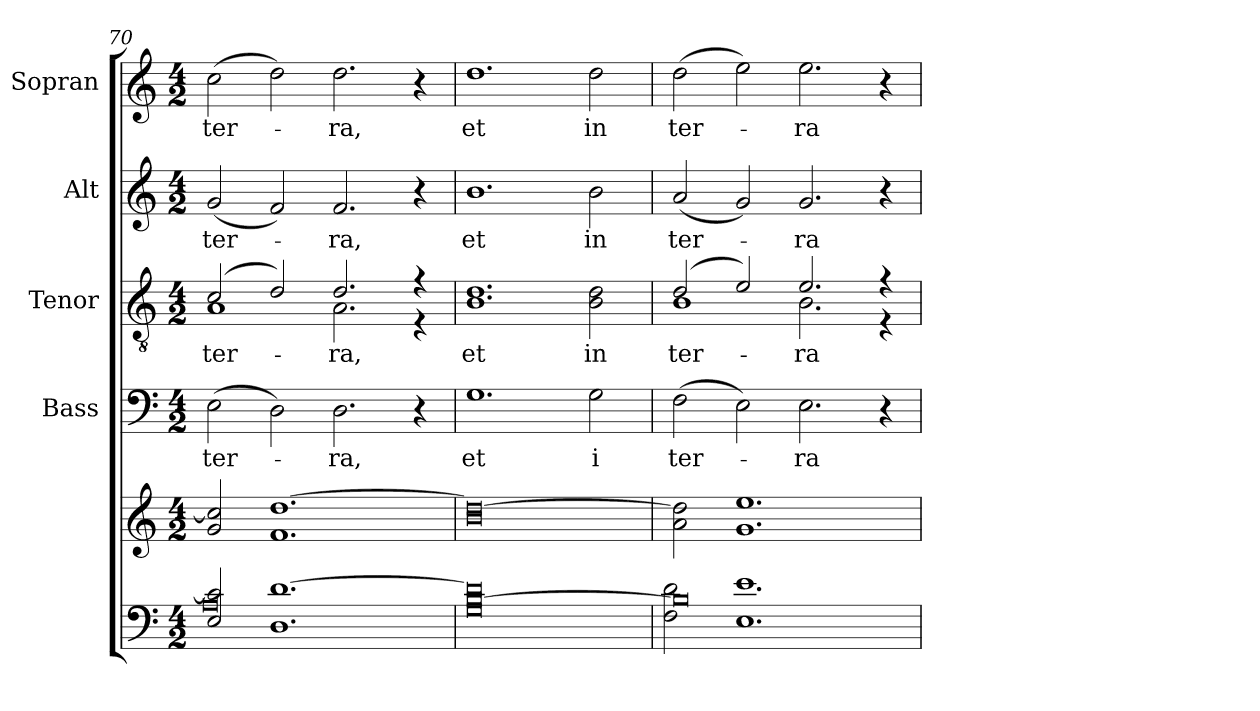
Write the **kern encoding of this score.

**kern	**kern	**kern	**text	**kern	**text	**kern	**text	**kern	**text
*part5	*part5	*part4	*part4	*part3	*part3	*part2	*part2	*part1	*part1
*staff6	*staff5	*staff4	*staff4	*staff3	*staff3	*staff2	*staff2	*staff1	*staff1
*	*	*I"Bass	*	*I"Tenor	*	*I"Alt	*	*I"Sopran	*
*	*	*I'B.	*	*I'T.	*	*I'A.	*	*I'S.	*
*clefF4	*clefG2	*clefF4	*	*clefGv2	*	*clefG2	*	*clefG2	*
*k[]	*k[]	*k[]	*	*k[]	*	*k[]	*	*k[]	*
*C:	*C:	*C:	*	*C:	*	*C:	*	*C:	*
*M4/2	*M4/2	*M4/2	*	*M4/2	*	*M4/2	*	*M4/2	*
=70	=70	=70	=70	=70	=70	=70	=70	=70	=70
*^	*	*	*	*	*	*	*	*	*
!	!	!	!	!LO:LY:b	!	!LO:LY:b	!	!LO:LY:b	!	!LO:LY:b
*	*	*	*	*	*^	*	*	*	*	*
2E/ 2c/]	0A	2g/ 2cc/]	(>2E\	ter-	(2c/	1A	ter-	(<2g/	ter-	(>2cc\	ter-
1.D [>1.d	.	1.f [>1.dd	2D\)	.	2d/)	.	.	2f/)	.	2dd\)	.
!	!	!	!	!LO:LY:b	!	!	!LO:LY:b	!	!LO:LY:b	!	!LO:LY:b
.	.	.	2.D\	-ra,	2.d/	2.A\	-ra,	2.f/	-ra,	2.dd\	-ra,
.	.	.	4r	.	4r	4r	.	4r	.	4r	.
*v	*v	*	*	*	*	*	*	*	*	*	*
=71	=71	=71	=71	=71	=71	=71	=71	=71	=71	=71
!	!	!	!LO:LY:b	!	!	!LO:LY:b	!	!LO:LY:b	!	!LO:LY:b
*	*	*	*	*v	*v	*	*	*	*	*
0G [0B 0d]	0b 0dd_	1.G	et	1.B 1.d	et	1.b	et	1.dd	et
!	!	!	!LO:LY:b	!	!LO:LY:b	!	!LO:LY:b	!	!LO:LY:b
.	.	2G\	i	2B\ 2d\	in	2b\	in	2dd\	in
=72	=72	=72	=72	=72	=72	=72	=72	=72	=72
*^	*	*	*	*	*	*	*	*	*
!	!	!	!	!LO:LY:b	!	!LO:LY:b	!	!LO:LY:b	!	!LO:LY:b
*	*	*	*	*	*^	*	*	*	*	*
0B]	2F\ 2d\	2a\ 2dd\]	(>2F\	ter-	(2d/	1B	ter-	(<2a/	ter-	(>2dd\	ter-
.	1.E 1.e	1.g 1.ee	2E\)	.	2e/)	.	.	2g/)	.	2ee\)	.
!	!	!	!	!LO:LY:b	!	!	!LO:LY:b	!	!LO:LY:b	!	!LO:LY:b
.	.	.	2.E\	-ra	2.e/	2.B\	-ra	2.g/	-ra	2.ee\	-ra
.	.	.	4r	.	4r	4r	.	4r	.	4r	.
*v	*v	*	*	*	*v	*v	*	*	*	*	*
=	=	=	=	=	=	=	=	=	=
*-	*-	*-	*-	*-	*-	*-	*-	*-	*-
